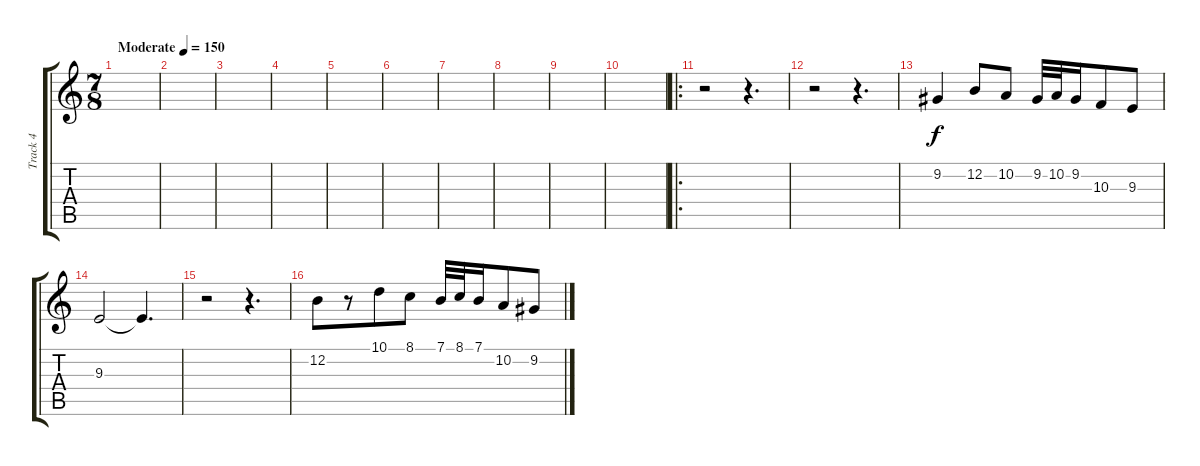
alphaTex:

\track ("Track 4" "Track 4") {instrument electricpiano2}
\staff {score tabs}
\tuning (E4 B3 G3 D3 A2 E2) {hide}
\ts (7 8)
\tempo (150 "Moderate")
\clef g2
\ks c
|
|
|
|
|
|
|
|
|
|
\ro
r.2 r.4{d} |
r.2 r.4{d} |
9.2.4 12.2.8 10.2.8 9.2.32 10.2.32 9.2.16 10.3.8 9.3.8 |
9.3.2 9.3{t}.4{d} |
r.2 r.4{d} |
12.2.8 r.8 10.1.8 8.1.8 7.1.32 8.1.32 7.1.16 10.2.8 9.2.8
